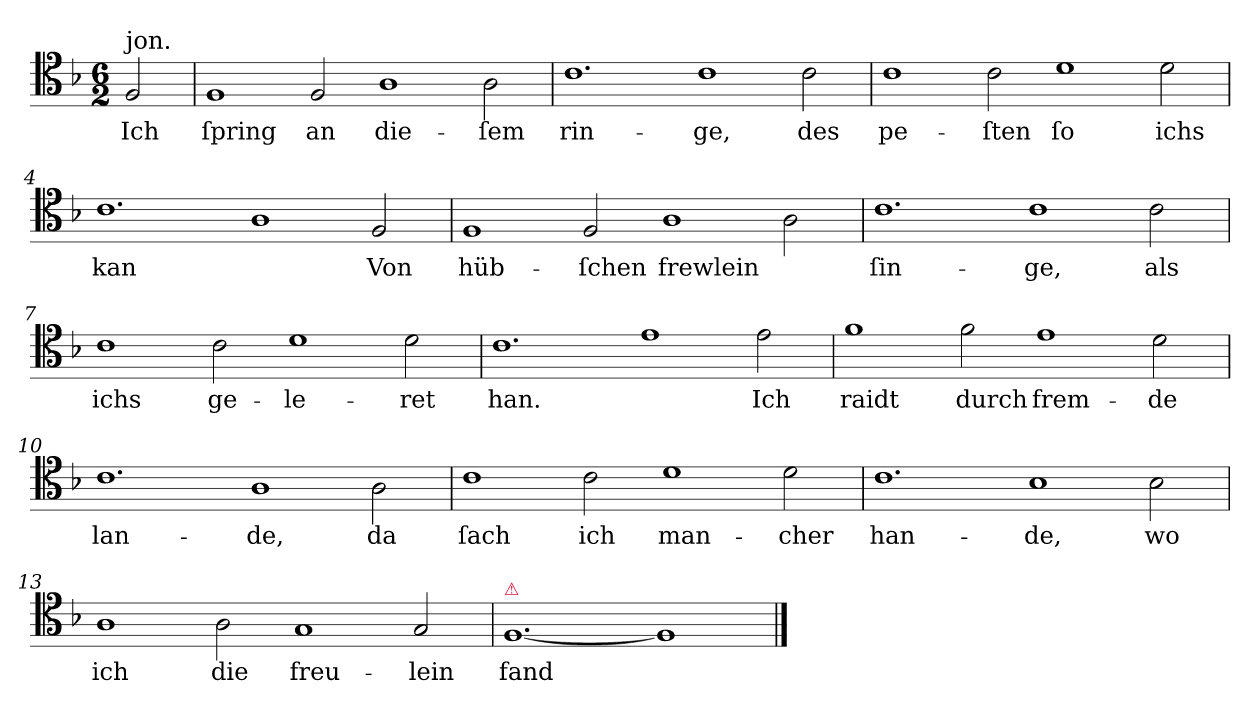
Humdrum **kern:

**kern	**text
*part1	*part1
*staff1	*staff1
*clefC4	*
*k[b-]	*
*F:ion	*
*M6/2	*
=	=
!LO:TX:a:t=jon.	!
2F	Ich
=1	=1
1F	ſpring
2F	an
1A	die-
2A	-ſem
=2	=2
1.c	rin-
1c	-ge,
2c	des
=3	=3
1c	pe-
2c	-ſten
1d	ſo
2d	ichs
=4	=4
1.c	kan
1A	.
2F	Von
=5	=5
1F	hüb-
2F	-ſchen
1A	frewlein
2A	.
=6	=6
1.c	ſin-
1c	-ge,
2c	als
=7	=7
1c	ichs
2c	ge-
1d	-le-
2d	-ret
=8	=8
1.c	han.
1e	.
2e	Ich
=9	=9
1f	raidt
2f	durch
1e	frem-
2d	-de
=10	=10
1.c	lan-
1A	-de,
2A	da
=11	=11
1c	ſach
2c	ich
1d	man-
2d	-cher
=12	=12
1.c	han-
1B-	-de,
2B-	wo
=13	=13
1A	ich
2A	die
1G	freu-
2G	-lein
=14	=14
!LO:TX:a:color=crimson:t=⚠	!
[1.F/	fand
1F]	.
==	==
*-	*-
